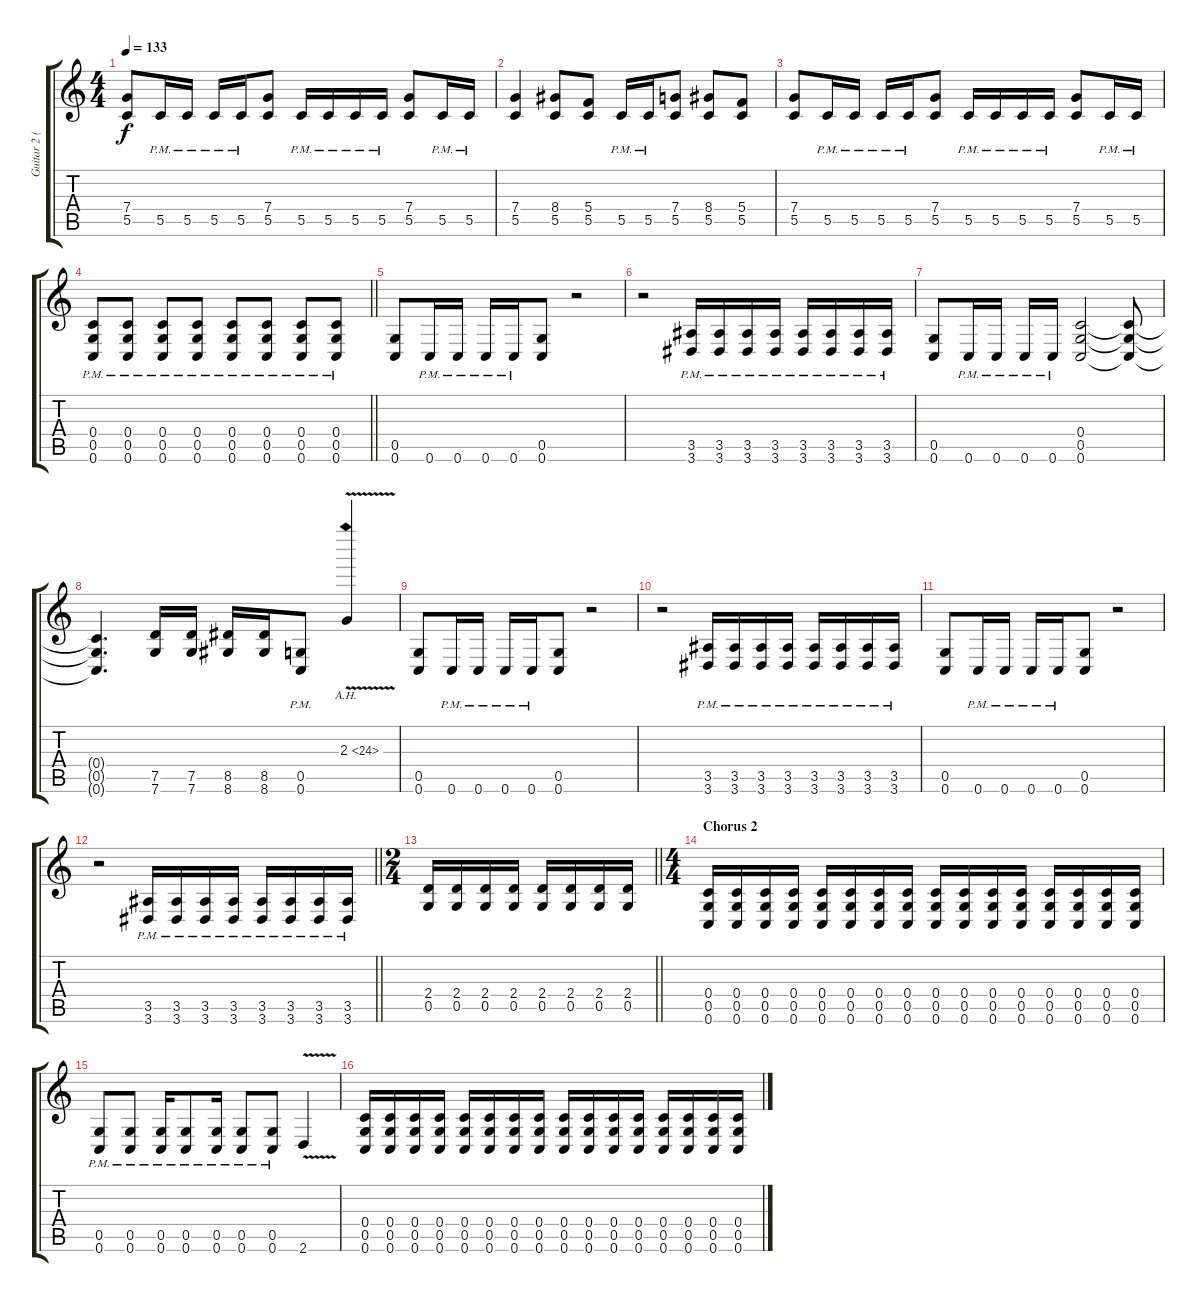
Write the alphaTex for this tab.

\track ("Guitar 2 (Robin)" "Guitar 2 (") {instrument distortionguitar}
\staff {score tabs}
\tuning (D4 A3 F3 C3 G2 C2) {hide}
\ts (4 4)
\tempo 133
\clef g2
\ks c
(7.4 5.5).8{dy f} 5.5{pm}.16 5.5{pm}.16 5.5{pm}.16 5.5{pm}.16 (7.4 5.5).8 5.5{pm}.16 5.5{pm}.16 5.5{pm}.16 5.5{pm}.16 (7.4 5.5).8 5.5{pm}.16 5.5{pm}.16 |
(7.4 5.5).4 (8.4 5.5).8 (5.4 5.5).8 5.5{pm}.16 5.5{pm}.16 (7.4 5.5).8 (8.4 5.5).8 (5.4 5.5).8 |
(7.4 5.5).8 5.5{pm}.16 5.5{pm}.16 5.5{pm}.16 5.5{pm}.16 (7.4 5.5).8 5.5{pm}.16 5.5{pm}.16 5.5{pm}.16 5.5{pm}.16 (7.4 5.5).8 5.5{pm}.16 5.5{pm}.16 |
\barLineRight lightlight
(0.4{pm} 0.5{pm} 0.6{pm}).8 (0.4{pm} 0.5{pm} 0.6{pm}).8 (0.4{pm} 0.5{pm} 0.6{pm}).8 (0.4{pm} 0.5{pm} 0.6{pm}).8 (0.4{pm} 0.5{pm} 0.6{pm}).8 (0.4{pm} 0.5{pm} 0.6{pm}).8 (0.4{pm} 0.5{pm} 0.6{pm}).8 (0.4{pm} 0.5{pm} 0.6{pm}).8 |
(0.5 0.6).8 0.6{pm}.16 0.6{pm}.16 0.6{pm}.16 0.6{pm}.16 (0.5 0.6).8 r.2 |
r.2 (3.5{pm} 3.6{pm}).16 (3.5{pm} 3.6{pm}).16 (3.5{pm} 3.6{pm}).16 (3.5{pm} 3.6{pm}).16 (3.5{pm} 3.6{pm}).16 (3.5{pm} 3.6{pm}).16 (3.5{pm} 3.6{pm}).16 (3.5{pm} 3.6{pm}).16 |
(0.5 0.6).8 0.6{pm}.16 0.6{pm}.16 0.6{pm}.16 0.6{pm}.16 (0.4 0.5 0.6).2 (0.4{t} 0.5{t} 0.6{t}).8 |
(0.4{t} 0.5{t} 0.6{t}).4{d} (7.5 7.6).16 (7.5 7.6).16 (8.5 8.6).16 (8.5 8.6).16 (0.5{pm} 0.6{pm}).8 2.3{ah 22 v}.4 |
(0.5 0.6).8 0.6{pm}.16 0.6{pm}.16 0.6{pm}.16 0.6{pm}.16 (0.5 0.6).8 r.2 |
r.2 (3.5{pm} 3.6{pm}).16 (3.5{pm} 3.6{pm}).16 (3.5{pm} 3.6{pm}).16 (3.5{pm} 3.6{pm}).16 (3.5{pm} 3.6{pm}).16 (3.5{pm} 3.6{pm}).16 (3.5{pm} 3.6{pm}).16 (3.5{pm} 3.6{pm}).16 |
(0.5 0.6).8 0.6{pm}.16 0.6{pm}.16 0.6{pm}.16 0.6{pm}.16 (0.5 0.6).8 r.2 |
\barLineRight lightlight
r.2 (3.5{pm} 3.6{pm}).16 (3.5{pm} 3.6{pm}).16 (3.5{pm} 3.6{pm}).16 (3.5{pm} 3.6{pm}).16 (3.5{pm} 3.6{pm}).16 (3.5{pm} 3.6{pm}).16 (3.5{pm} 3.6{pm}).16 (3.5{pm} 3.6{pm}).16 |
\ts (2 4)
\barLineRight lightlight
(2.4 0.5).16 (2.4 0.5).16 (2.4 0.5).16 (2.4 0.5).16 (2.4 0.5).16 (2.4 0.5).16 (2.4 0.5).16 (2.4 0.5).16 |
\ts (4 4)
\section ("" "Chorus 2")
(0.4 0.5 0.6).16 (0.4 0.5 0.6).16 (0.4 0.5 0.6).16 (0.4 0.5 0.6).16 (0.4 0.5 0.6).16 (0.4 0.5 0.6).16 (0.4 0.5 0.6).16 (0.4 0.5 0.6).16 (0.4 0.5 0.6).16 (0.4 0.5 0.6).16 (0.4 0.5 0.6).16 (0.4 0.5 0.6).16 (0.4 0.5 0.6).16 (0.4 0.5 0.6).16 (0.4 0.5 0.6).16 (0.4 0.5 0.6).16 |
(0.5{pm} 0.6{pm}).8 (0.5{pm} 0.6{pm}).8 (0.5{pm} 0.6{pm}).16 (0.5{pm} 0.6{pm}).8 (0.5{pm} 0.6{pm}).16 (0.5{pm} 0.6{pm}).8 (0.5{pm} 0.6{pm}).8 2.6{v}.4 |
(0.4 0.5 0.6).16 (0.4 0.5 0.6).16 (0.4 0.5 0.6).16 (0.4 0.5 0.6).16 (0.4 0.5 0.6).16 (0.4 0.5 0.6).16 (0.4 0.5 0.6).16 (0.4 0.5 0.6).16 (0.4 0.5 0.6).16 (0.4 0.5 0.6).16 (0.4 0.5 0.6).16 (0.4 0.5 0.6).16 (0.4 0.5 0.6).16 (0.4 0.5 0.6).16 (0.4 0.5 0.6).16 (0.4 0.5 0.6).16
